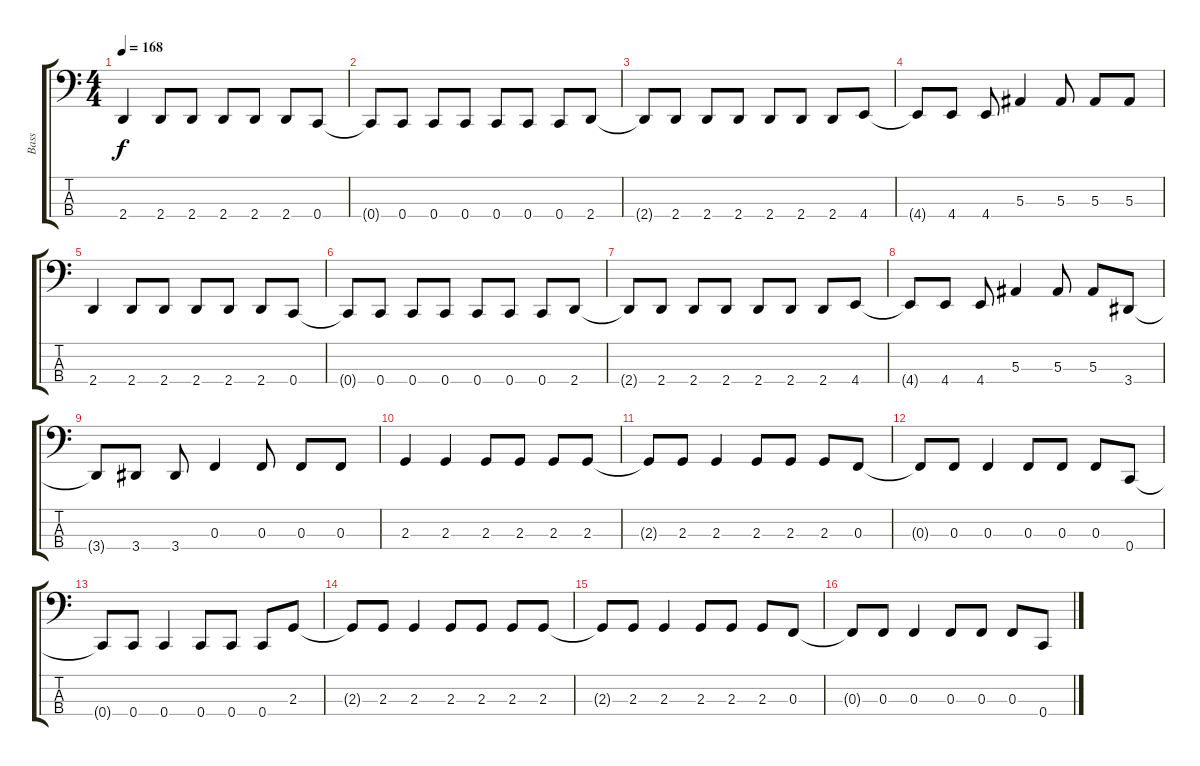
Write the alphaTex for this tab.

\track ("Bass" "Bass") {instrument electricbassfinger}
\staff {score tabs}
\tuning (Eb2 Bb1 F1 C1) {hide}
\ts (4 4)
\tempo 168
\clef f4
\ks c
2.4.4{dy f} 2.4.8 2.4.8 2.4.8 2.4.8 2.4.8 0.4.8 |
0.4{t}.8 0.4.8 0.4.8 0.4.8 0.4.8 0.4.8 0.4.8 2.4.8 |
2.4{t}.8 2.4.8 2.4.8 2.4.8 2.4.8 2.4.8 2.4.8 4.4.8 |
4.4{t}.8 4.4.8 4.4.8 5.3.4 5.3.8 5.3.8 5.3.8 |
2.4.4 2.4.8 2.4.8 2.4.8 2.4.8 2.4.8 0.4.8 |
0.4{t}.8 0.4.8 0.4.8 0.4.8 0.4.8 0.4.8 0.4.8 2.4.8 |
2.4{t}.8 2.4.8 2.4.8 2.4.8 2.4.8 2.4.8 2.4.8 4.4.8 |
4.4{t}.8 4.4.8 4.4.8 5.3.4 5.3.8 5.3.8 3.4.8 |
3.4{t}.8 3.4.8 3.4.8 0.3.4 0.3.8 0.3.8 0.3.8 |
2.3.4 2.3.4 2.3.8 2.3.8 2.3.8 2.3.8 |
2.3{t}.8 2.3.8 2.3.4 2.3.8 2.3.8 2.3.8 0.3.8 |
0.3{t}.8 0.3.8 0.3.4 0.3.8 0.3.8 0.3.8 0.4.8 |
0.4{t}.8 0.4.8 0.4.4 0.4.8 0.4.8 0.4.8 2.3.8 |
2.3{t}.8 2.3.8 2.3.4 2.3.8 2.3.8 2.3.8 2.3.8 |
2.3{t}.8 2.3.8 2.3.4 2.3.8 2.3.8 2.3.8 0.3.8 |
0.3{t}.8 0.3.8 0.3.4 0.3.8 0.3.8 0.3.8 0.4.8
